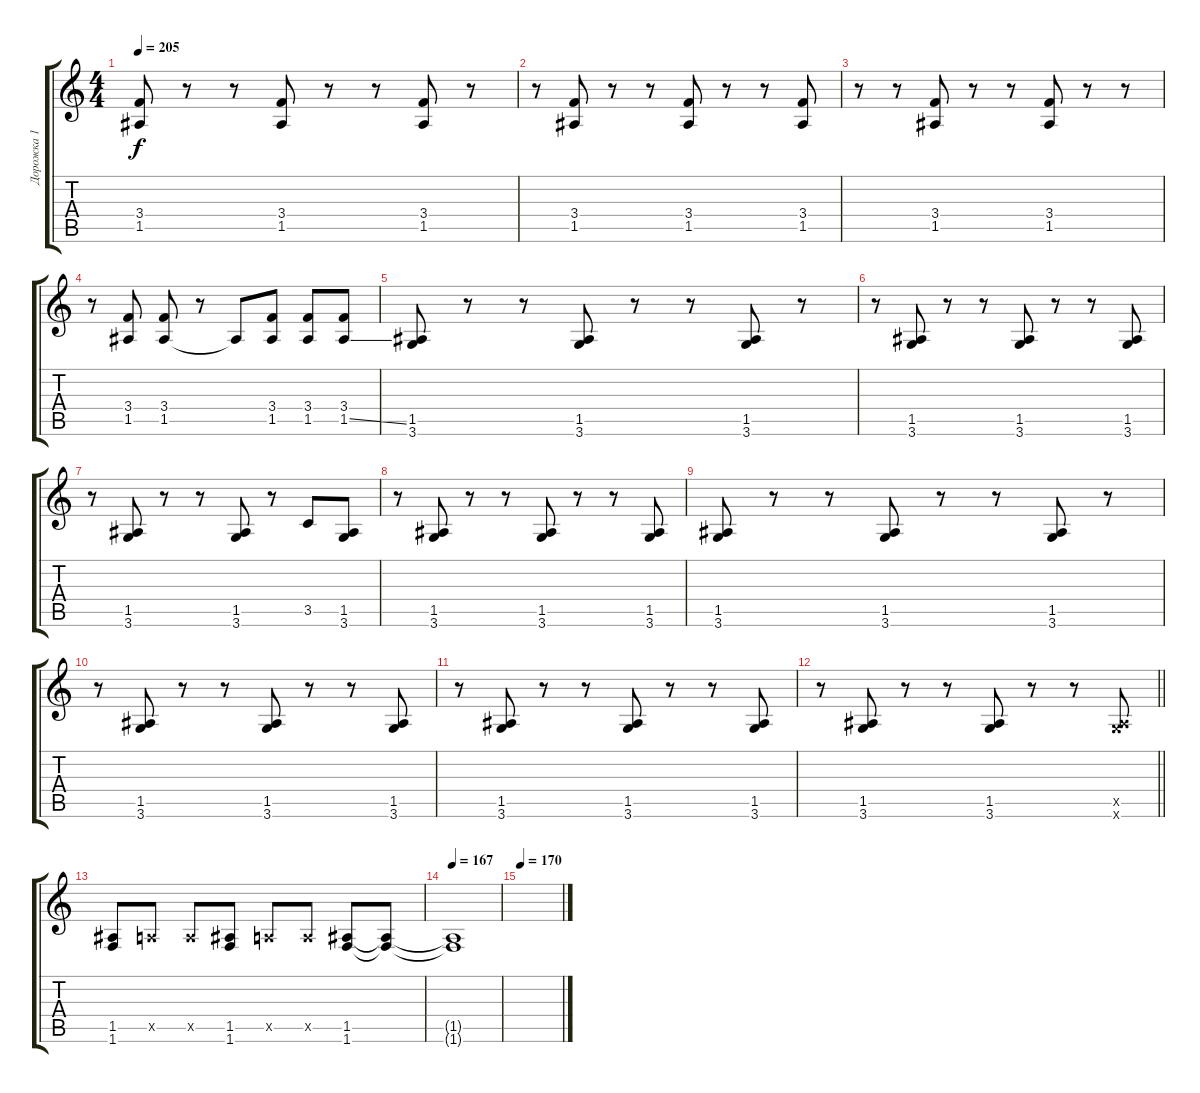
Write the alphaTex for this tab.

\track ("Дорожка 1" "Дорожка 1") {instrument distortionguitar}
\staff {score tabs}
\tuning (E4 B3 G3 D3 A2 E2) {hide}
\ts (4 4)
\tempo 205
\clef g2
\ks c
(3.4 1.5).8{dy f} r.8 r.8 (3.4 1.5).8 r.8 r.8 (3.4 1.5).8 r.8 |
r.8 (3.4 1.5).8 r.8 r.8 (3.4 1.5).8 r.8 r.8 (3.4 1.5).8 |
r.8 r.8 (3.4 1.5).8 r.8 r.8 (3.4 1.5).8 r.8 r.8 |
r.8 (3.4 1.5).8 (3.4 1.5).8 r.8 1.5{t}.8 (3.4 1.5).8 (3.4 1.5).8 (3.4 1.5{ss}).8 |
(1.5 3.6).8 r.8 r.8 (1.5 3.6).8 r.8 r.8 (1.5 3.6).8 r.8 |
r.8 (1.5 3.6).8 r.8 r.8 (1.5 3.6).8 r.8 r.8 (1.5 3.6).8 |
r.8 (1.5 3.6).8 r.8 r.8 (1.5 3.6).8 r.8 3.5.8 (1.5 3.6).8 |
r.8 (1.5 3.6).8 r.8 r.8 (1.5 3.6).8 r.8 r.8 (1.5 3.6).8 |
(1.5 3.6).8 r.8 r.8 (1.5 3.6).8 r.8 r.8 (1.5 3.6).8 r.8 |
r.8 (1.5 3.6).8 r.8 r.8 (1.5 3.6).8 r.8 r.8 (1.5 3.6).8 |
r.8 (1.5 3.6).8 r.8 r.8 (1.5 3.6).8 r.8 r.8 (1.5 3.6).8 |
\barLineRight lightlight
r.8 (1.5 3.6).8 r.8 r.8 (1.5 3.6).8 r.8 r.8 (1.5{x} 3.6{x}).8 |
(1.5 1.6).8 0.5{x}.8 0.5{x}.8 (1.5 1.6).8 0.5{x}.8 0.5{x}.8 (1.5 1.6).8 (1.5{t} 1.6{t}).8 |
\tempo 167
(1.5{t} 1.6{t}).1 |
\tempo 170
